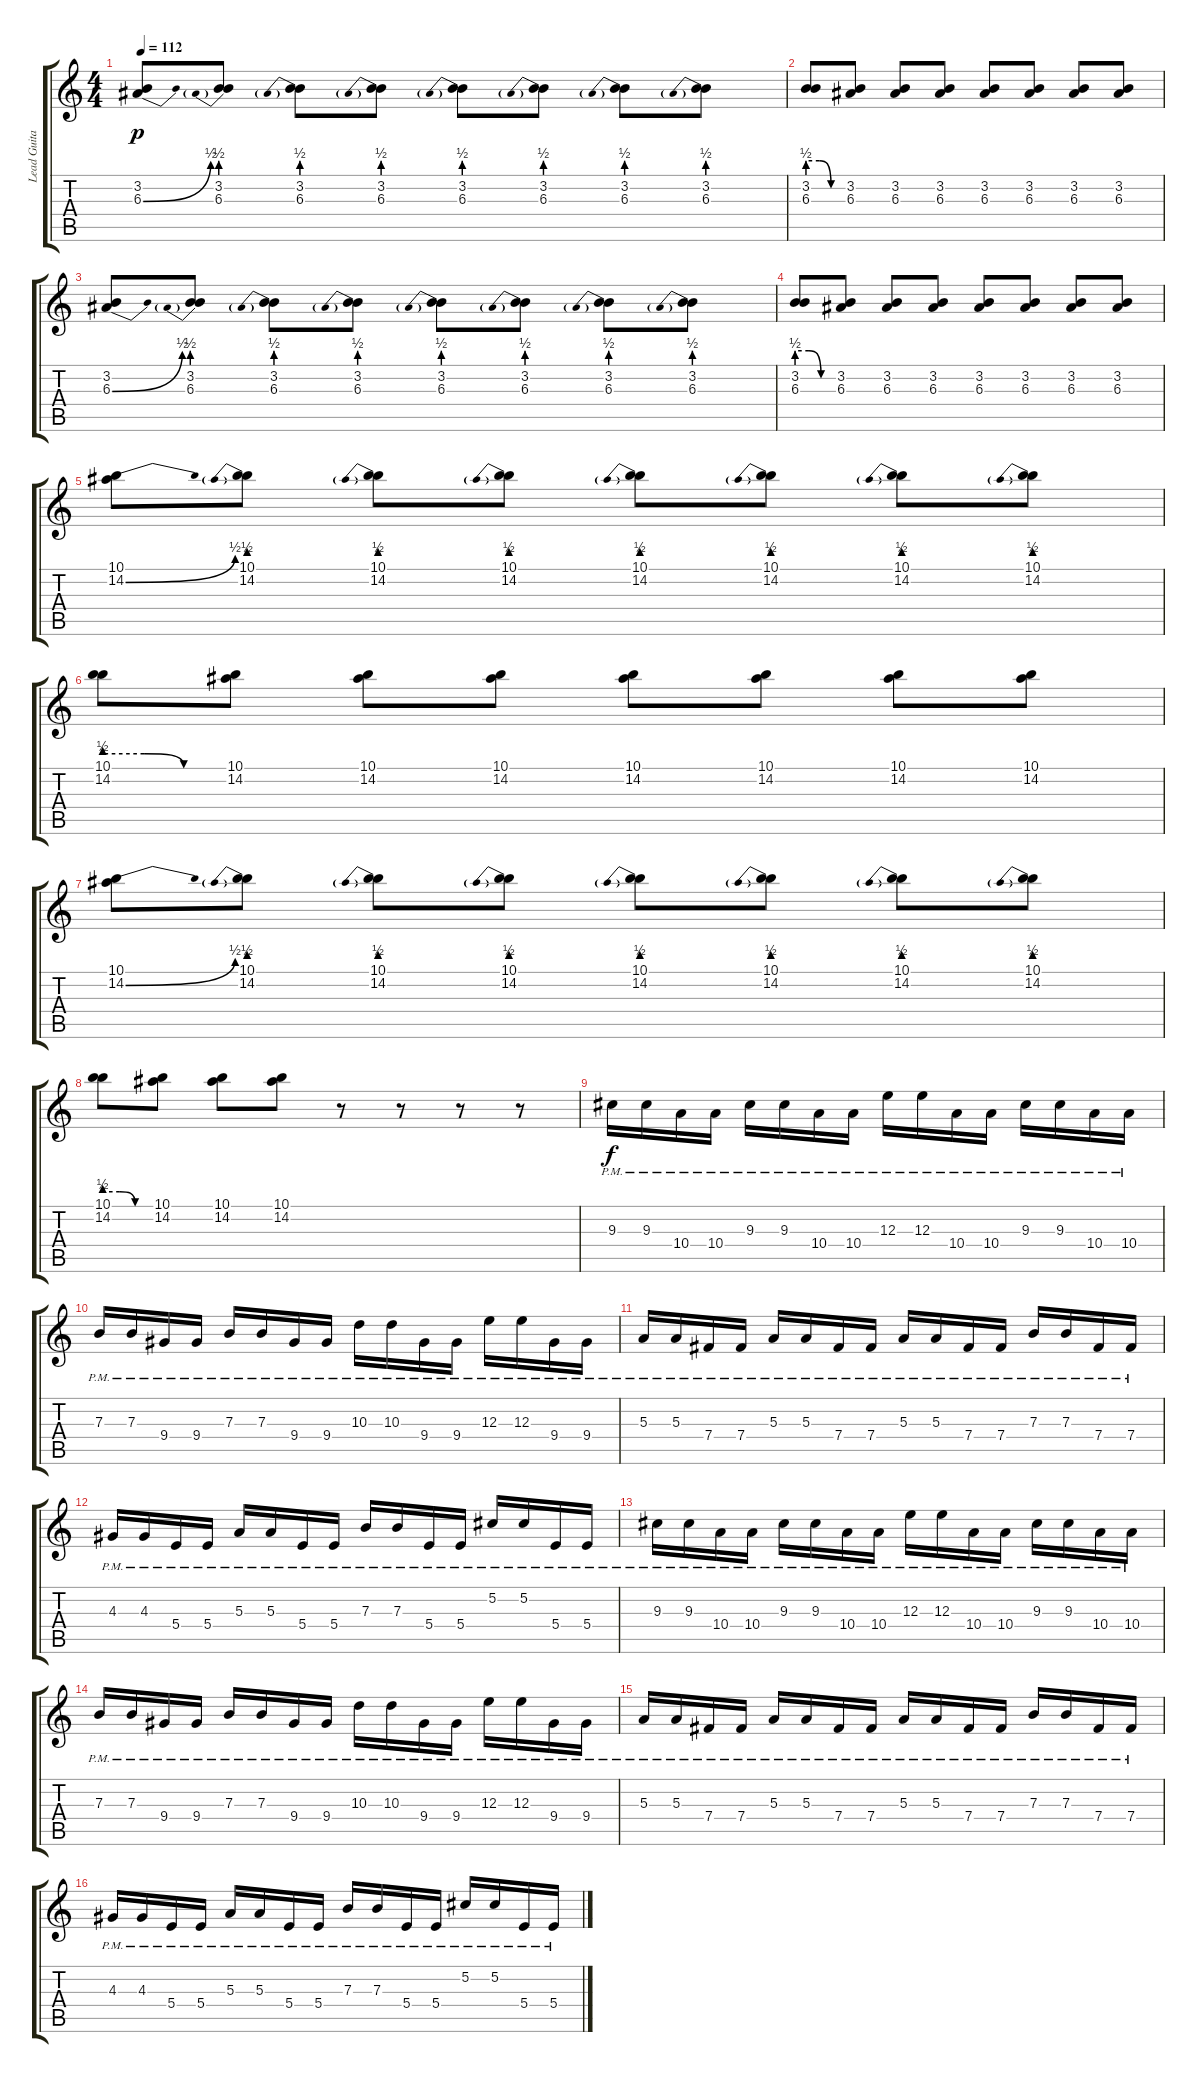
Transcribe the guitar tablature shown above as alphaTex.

\track ("Lead Guitar 2" "Lead Guita") {instrument distortionguitar}
\staff {score tabs}
\tuning (Db4 Ab3 E3 B2 Gb2 B1) {hide}
\ts (4 4)
\tempo 112
\clef g2
\ks c
(3.2 6.3{be (bend 0 0 60 2)}).8{dy p} (3.2 6.3{be (prebend 0 2 60 2)}).8 (3.2 6.3{be (prebend 0 2 60 2)}).8 (3.2 6.3{be (prebend 0 2 60 2)}).8 (3.2 6.3{be (prebend 0 2 60 2)}).8 (3.2 6.3{be (prebend 0 2 60 2)}).8 (3.2 6.3{be (prebend 0 2 60 2)}).8 (3.2 6.3{be (prebend 0 2 60 2)}).8 |
(3.2 6.3{be (custom 0 2 20 2 40 0 60 0)}).8 (3.2 6.3).8 (3.2 6.3).8 (3.2 6.3).8 (3.2 6.3).8 (3.2 6.3).8 (3.2 6.3).8 (3.2 6.3).8 |
(3.2 6.3{be (bend 0 0 60 2)}).8 (3.2 6.3{be (prebend 0 2 60 2)}).8 (3.2 6.3{be (prebend 0 2 60 2)}).8 (3.2 6.3{be (prebend 0 2 60 2)}).8 (3.2 6.3{be (prebend 0 2 60 2)}).8 (3.2 6.3{be (prebend 0 2 60 2)}).8 (3.2 6.3{be (prebend 0 2 60 2)}).8 (3.2 6.3{be (prebend 0 2 60 2)}).8 |
(3.2 6.3{be (custom 0 2 20 2 40 0 60 0)}).8 (3.2 6.3).8 (3.2 6.3).8 (3.2 6.3).8 (3.2 6.3).8 (3.2 6.3).8 (3.2 6.3).8 (3.2 6.3).8 |
(10.1 14.2{be (bend 0 0 60 2)}).8 (10.1 14.2{be (prebend 0 2 60 2)}).8 (10.1 14.2{be (prebend 0 2 60 2)}).8 (10.1 14.2{be (prebend 0 2 60 2)}).8 (10.1 14.2{be (prebend 0 2 60 2)}).8 (10.1 14.2{be (prebend 0 2 60 2)}).8 (10.1 14.2{be (prebend 0 2 60 2)}).8 (10.1 14.2{be (prebend 0 2 60 2)}).8 |
(10.1 14.2{be (custom 0 2 20 2 40 0 60 0)}).8 (10.1 14.2).8 (10.1 14.2).8 (10.1 14.2).8 (10.1 14.2).8 (10.1 14.2).8 (10.1 14.2).8 (10.1 14.2).8 |
(10.1 14.2{be (bend 0 0 60 2)}).8 (10.1 14.2{be (prebend 0 2 60 2)}).8 (10.1 14.2{be (prebend 0 2 60 2)}).8 (10.1 14.2{be (prebend 0 2 60 2)}).8 (10.1 14.2{be (prebend 0 2 60 2)}).8 (10.1 14.2{be (prebend 0 2 60 2)}).8 (10.1 14.2{be (prebend 0 2 60 2)}).8 (10.1 14.2{be (prebend 0 2 60 2)}).8 |
(10.1 14.2{be (custom 0 2 20 2 40 0 60 0)}).8 (10.1 14.2).8 (10.1 14.2).8 (10.1 14.2).8 r.8 r.8 r.8 r.8 |
9.3{pm}.16{dy f} 9.3{pm}.16 10.4{pm}.16 10.4{pm}.16 9.3{pm}.16 9.3{pm}.16 10.4{pm}.16 10.4{pm}.16 12.3{pm}.16 12.3{pm}.16 10.4{pm}.16 10.4{pm}.16 9.3{pm}.16 9.3{pm}.16 10.4{pm}.16 10.4{pm}.16 |
7.3{pm}.16 7.3{pm}.16 9.4{pm}.16 9.4{pm}.16 7.3{pm}.16 7.3{pm}.16 9.4{pm}.16 9.4{pm}.16 10.3{pm}.16 10.3{pm}.16 9.4{pm}.16 9.4{pm}.16 12.3{pm}.16 12.3{pm}.16 9.4{pm}.16 9.4{pm}.16 |
5.3{pm}.16 5.3{pm}.16 7.4{pm}.16 7.4{pm}.16 5.3{pm}.16 5.3{pm}.16 7.4{pm}.16 7.4{pm}.16 5.3{pm}.16 5.3{pm}.16 7.4{pm}.16 7.4{pm}.16 7.3{pm}.16 7.3{pm}.16 7.4{pm}.16 7.4{pm}.16 |
4.3{pm}.16 4.3{pm}.16 5.4{pm}.16 5.4{pm}.16 5.3{pm}.16 5.3{pm}.16 5.4{pm}.16 5.4{pm}.16 7.3{pm}.16 7.3{pm}.16 5.4{pm}.16 5.4{pm}.16 5.2{pm}.16 5.2{pm}.16 5.4{pm}.16 5.4{pm}.16 |
9.3{pm}.16 9.3{pm}.16 10.4{pm}.16 10.4{pm}.16 9.3{pm}.16 9.3{pm}.16 10.4{pm}.16 10.4{pm}.16 12.3{pm}.16 12.3{pm}.16 10.4{pm}.16 10.4{pm}.16 9.3{pm}.16 9.3{pm}.16 10.4{pm}.16 10.4{pm}.16 |
7.3{pm}.16 7.3{pm}.16 9.4{pm}.16 9.4{pm}.16 7.3{pm}.16 7.3{pm}.16 9.4{pm}.16 9.4{pm}.16 10.3{pm}.16 10.3{pm}.16 9.4{pm}.16 9.4{pm}.16 12.3{pm}.16 12.3{pm}.16 9.4{pm}.16 9.4{pm}.16 |
5.3{pm}.16 5.3{pm}.16 7.4{pm}.16 7.4{pm}.16 5.3{pm}.16 5.3{pm}.16 7.4{pm}.16 7.4{pm}.16 5.3{pm}.16 5.3{pm}.16 7.4{pm}.16 7.4{pm}.16 7.3{pm}.16 7.3{pm}.16 7.4{pm}.16 7.4{pm}.16 |
4.3{pm}.16 4.3{pm}.16 5.4{pm}.16 5.4{pm}.16 5.3{pm}.16 5.3{pm}.16 5.4{pm}.16 5.4{pm}.16 7.3{pm}.16 7.3{pm}.16 5.4{pm}.16 5.4{pm}.16 5.2{pm}.16 5.2{pm}.16 5.4{pm}.16 5.4{pm}.16
